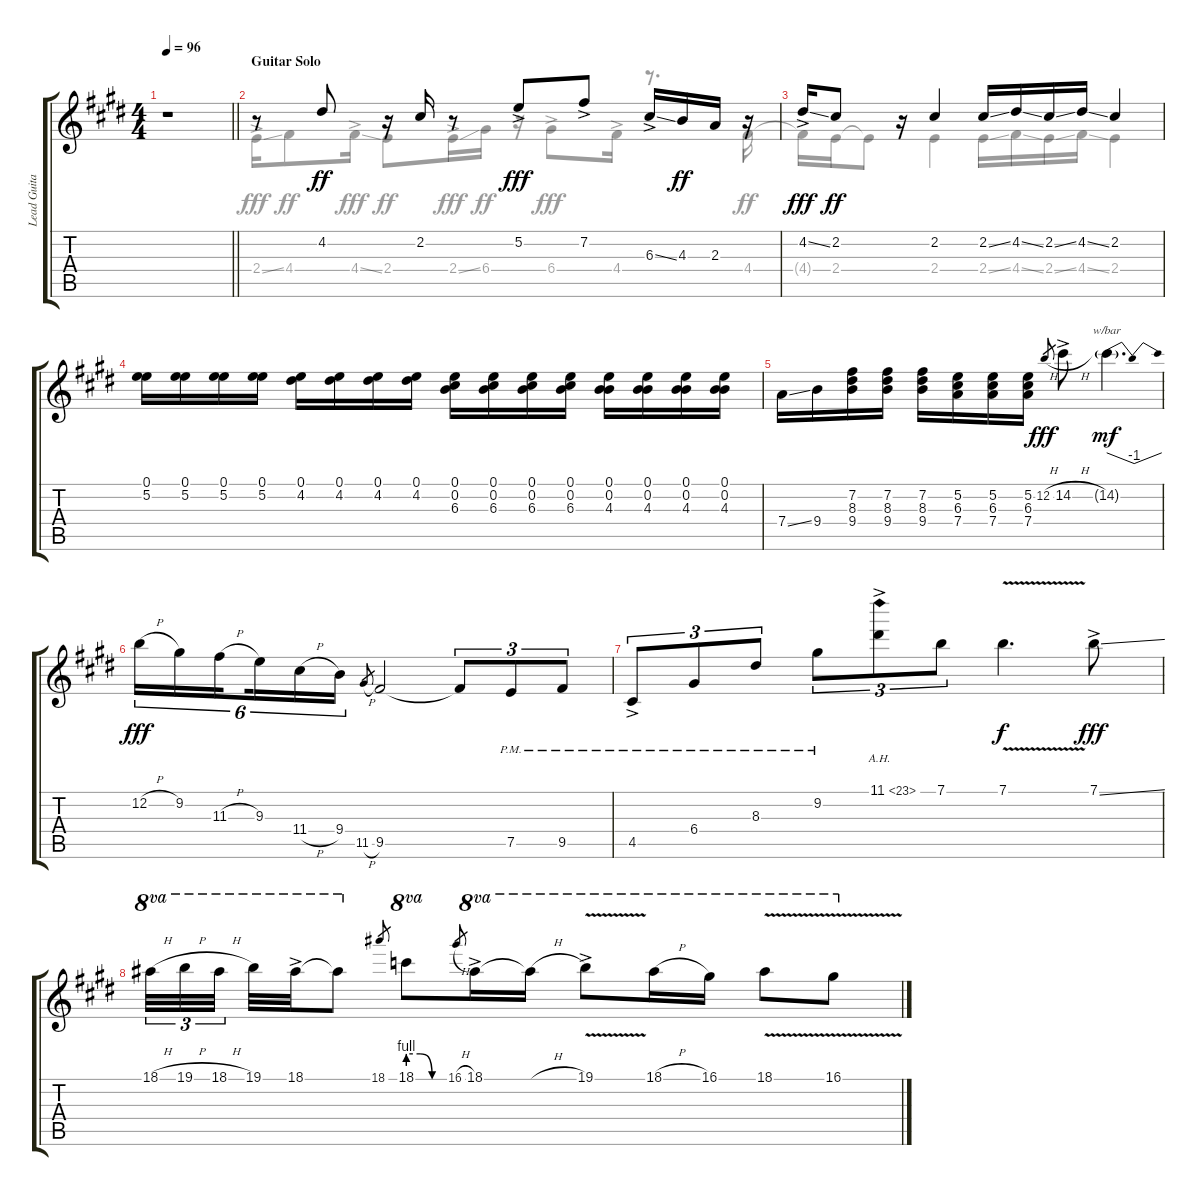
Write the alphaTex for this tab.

\track ("Lead Guitar" "Lead Guita") {instrument distortionguitar}
\staff {score tabs}
\tuning (E4 B3 G3 D3 A2 E2) {hide}
\voice
\ts (4 4)
\tempo 96
\clef g2
\barLineRight lightlight
\ks e
r.1{dy ff} |
\section ("" "Guitar Solo")
r.8 4.2.8 r.16 2.2.16 r.8 5.2{ac}.8{dy fff} 7.2{ac}.8 6.3{ss ac}.16 4.3.16{dy ff} 2.3.16 r.16 |
4.2{ss ac}.16{dy fff} 2.2.8{dy ff} r.16 2.2.4 2.2{ss}.16 4.2{ss}.16 2.2{ss}.16 4.2{ss}.16 2.2.4 |
(0.1 5.2).16 (0.1 5.2).16 (0.1 5.2).16 (0.1 5.2).16 (0.1 4.2).16 (0.1 4.2).16 (0.1 4.2).16 (0.1 4.2).16 (0.1 0.2 6.3).16 (0.1 0.2 6.3).16 (0.1 0.2 6.3).16 (0.1 0.2 6.3).16 (0.1 0.2 4.3).16 (0.1 0.2 4.3).16 (0.1 0.2 4.3).16 (0.1 0.2 4.3).16 |
7.4{ss}.16 9.4.16 (7.2 8.3 9.4).16 (7.2 8.3 9.4).16 (7.2 8.3 9.4).16 (5.2 6.3 7.4).16 (5.2 6.3 7.4).16 (5.2 6.3 7.4).16 12.2{h}.8{gr dy fff} 14.2{h ac}.8 14.2{g}.4{d tbe (dip default 0 0 30 -4 60 0) dy mf} |
12.2{h}.16{tu (6 4) dy fff} 9.2.16{tu (6 4)} 11.3{h}.16{tu (6 4) beam splitsecondary} 9.3.16{tu (6 4)} 11.4{h}.16{tu (6 4)} 9.4.16{tu (6 4)} 11.5{h}.8{gr} 9.5.2 9.5{t}.8{tu (3 2)} 7.5{pm}.8{tu (3 2)} 9.5{pm}.8{tu (3 2)} |
4.5{ac pm}.8{tu (3 2)} 6.4{pm}.8{tu (3 2)} 8.3{pm}.8{tu (3 2)} 9.2{pm}.8{tu (3 2)} 11.1{ah 12 ac}.8{tu (3 2)} 7.1.8{tu (3 2)} 7.1{v}.4{d dy f} 7.1{ss ac}.8{dy fff} |
18.1{h}.32{tu (3 2) ot 8va} 19.1{h}.32{tu (3 2) ot 8va} 18.1{h}.32{tu (3 2) ot 8va beam splitsecondary} 19.1.32{ot 8va} 18.1{ac}.32{ot 8va} 18.1{t}.8{ot 8va} 18.1.8{gr} 18.1{be (custom 0 4 20 4 40 0 60 0)}.8{ot 8va} 16.1{h}.8{gr} 18.1{ac}.16{ot 8va} 18.1{h t}.16{ot 8va} 19.1{v ac}.8{ot 8va} 18.1{h}.16{ot 8va} 16.1.16{ot 8va} 18.1{v}.8{ot 8va} 16.1{v}.8{ot 8va}
\voice
\clef g2
\ottava regular
\simile none
\barLineRight lightlight
\ks e
|
2.4{ss ac}.16 4.4.8{dy ff} 4.4{ss ac}.16{dy fff} 2.4.8{dy ff} 2.4{ss ac}.16{dy fff} 6.4.16{dy ff} r.16 6.4{ac}.8{dy fff} 4.4{ac}.16 r.8{d} 4.4.16{dy ff} |
4.4{t}.16 2.4.16 2.4{t}.8 2.4.4 2.4{ss}.16 4.4{ss}.16 2.4{ss}.16 4.4{ss}.16 2.4.4 |
|
|
|
|
